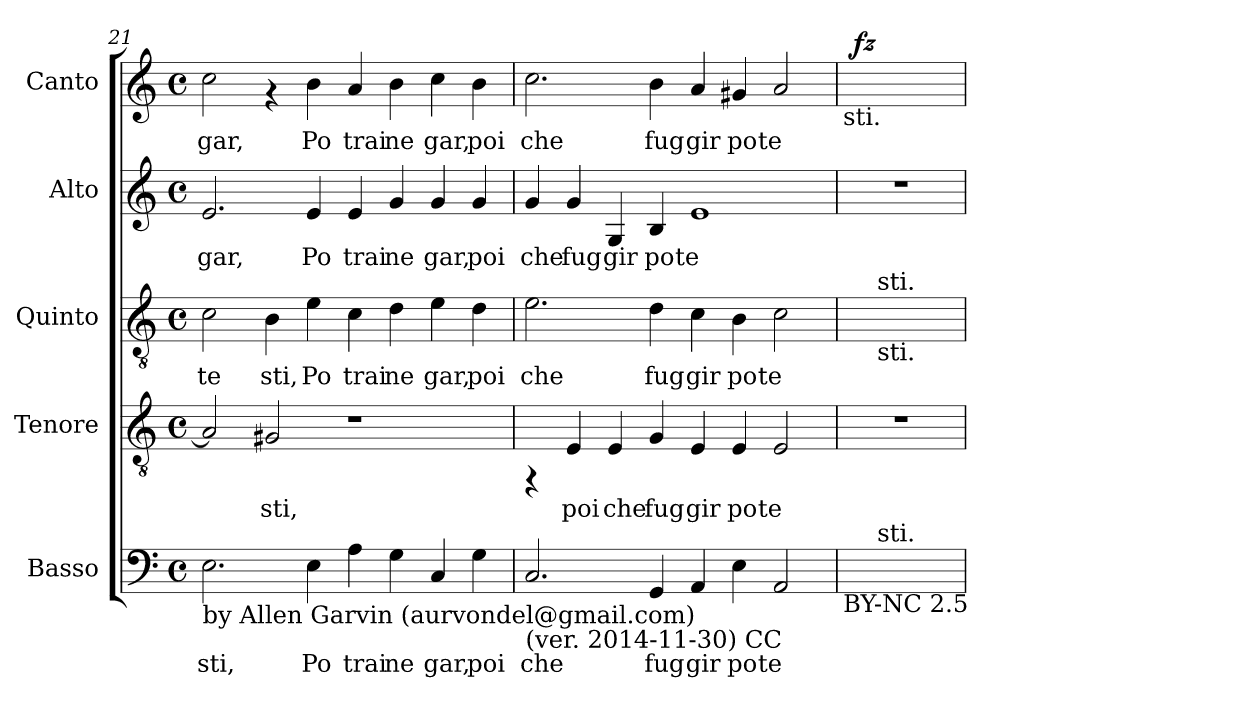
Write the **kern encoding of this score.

**kern	**text	**kern	**text	**kern	**text	**kern	**text	**kern	**text	**dynam
*part5	*part5	*part4	*part4	*part3	*part3	*part2	*part2	*part1	*part1	*part1
*staff5	*staff5	*staff4	*staff4	*staff3	*staff3	*staff2	*staff2	*staff1	*staff1	*staff1
*I"Basso	*	*I"Tenore	*	*I"Quinto	*	*I"Alto	*	*I"Canto	*	*
*clefF4	*	*clefGv2	*	*clefGv2	*	*clefG2	*	*clefG2	*	*
*k[]	*	*k[]	*	*k[]	*	*k[]	*	*k[]	*	*
*C:	*	*C:	*	*C:	*	*C:	*	*C:	*	*
*M4/4	*	*M4/4	*	*M4/4	*	*M4/4	*	*M4/4	*	*
*met(c)	*	*met(c)	*	*met(c)	*	*met(c)	*	*met(c)	*	*
=21	=21	=21	=21	=21	=21	=21	=21	=21	=21	=21
!LO:TX:b:t=by Allen Garvin (aurvondel@gmail.com)	!	!	!	!	!	!	!	!	!	!
!	!LO:LY:b:cj	!	!LO:LY:b:cj	!	!LO:LY:b:cj	!	!LO:LY:b:cj	!	!LO:LY:b:cj	!
2.E\	sti,	2A/]	.	2c\	te	2.e/	gar,	2cc\	gar,	.
!	!	!	!LO:LY:b:cj	!	!LO:LY:b:cj	!	!	!	!	!
.	.	2G#X/	sti,	4B\	sti,	.	.	4rf	.	.
!	!LO:LY:b:cj	!	!	!	!LO:LY:b:cj	!	!LO:LY:b:cj	!	!LO:LY:b:cj	!
4E\	Po	.	.	4e\	Po	4e/	Po	4b\	Po	.
!	!LO:LY:b:cj	!	!	!	!LO:LY:b:cj	!	!LO:LY:b:cj	!	!LO:LY:b:cj	!
4A\	trai	1r	.	4c\	trai	4e/	trai	4a/	trai	.
!	!LO:LY:b:cj	!	!	!	!LO:LY:b:cj	!	!LO:LY:b:cj	!	!LO:LY:b:cj	!
4G\	ne	.	.	4d\	ne	4g/	ne	4b\	ne	.
!	!LO:LY:b:cj	!	!	!	!LO:LY:b:cj	!	!LO:LY:b:cj	!	!LO:LY:b:cj	!
4C/	gar,	.	.	4e\	gar,	4g/	gar,	4cc\	gar,	.
!	!LO:LY:b:cj	!	!	!	!LO:LY:b:cj	!	!LO:LY:b:cj	!	!LO:LY:b:cj	!
4G\	poi	.	.	4d\	poi	4g/	poi	4b\	poi	.
=22	=22	=22	=22	=22	=22	=22	=22	=22	=22	=22
!LO:TX:b:t=(ver. 2014-11-30) CC	!	!	!	!	!	!	!	!	!	!
!	!LO:LY:b:cj	!	!	!	!LO:LY:b:cj	!	!LO:LY:b:cj	!	!LO:LY:b:cj	!
2.C/	che	4rFF	.	2.e\	che	4g/	che	2.cc\	che	.
!	!	!	!LO:LY:b:cj	!	!	!	!LO:LY:b:cj	!	!	!
.	.	4E/	poi	.	.	4g/	fug	.	.	.
!	!	!	!LO:LY:b:cj	!	!	!	!LO:LY:b:cj	!	!	!
.	.	4E/	che	.	.	4G/	gir	.	.	.
!	!LO:LY:b:cj	!	!LO:LY:b:cj	!	!LO:LY:b:cj	!	!LO:LY:b:cj	!	!LO:LY:b:cj	!
4GG/	fug	4G/	fug	4d\	fug	4B/	po	4b\	fug	.
!	!LO:LY:b:cj	!	!LO:LY:b:cj	!	!LO:LY:b:cj	!	!LO:LY:b:cj	!	!LO:LY:b:cj	!
4AA/	gir	4E/	gir	4c\	gir	1e	te	4a/	gir	.
!	!LO:LY:b:cj	!	!LO:LY:b:cj	!	!LO:LY:b:cj	!	!	!	!LO:LY:b:cj	!
4E\	po	4E/	po	4B\	po	.	.	4g#X/	po	.
!	!LO:LY:b:cj	!	!LO:LY:b:cj	!	!LO:LY:b:cj	!	!	!	!LO:LY:b:cj	!
2AA/	te	2E/	te	2c\	te	.	.	2a/	te	.
=23	=23	=23	=23	=23	=23	=23	=23	=23	=23	=23
!	!	!	!	!	!	!	!	!LO:TX:b:t=sti.	!	!
!LO:TX:b:t=BY-NC 2.5	!	!	!	!	!	!	!	!	!	!
8ryy	.	1r	.	8ryy	.	1r	.	32ryy	.	.
!	!	!	!	!	!	!	!	!	!	!LO:DY:b
.	.	.	.	.	.	.	.	32%31ryy	.	fz
!	!	!	!	!LO:TX:a:t=sti.	!	!	!	!	!	!
!	!	!	!	!LO:TX:b:t=sti.	!	!	!	!	!	!
!LO:TX:a:t=sti.	!	!	!	!	!	!	!	!	!	!
2..ryy	.	.	.	2..ryy	.	.	.	.	.	.
=	=	=	=	=	=	=	=	=	=	=
*-	*-	*-	*-	*-	*-	*-	*-	*-	*-	*-
